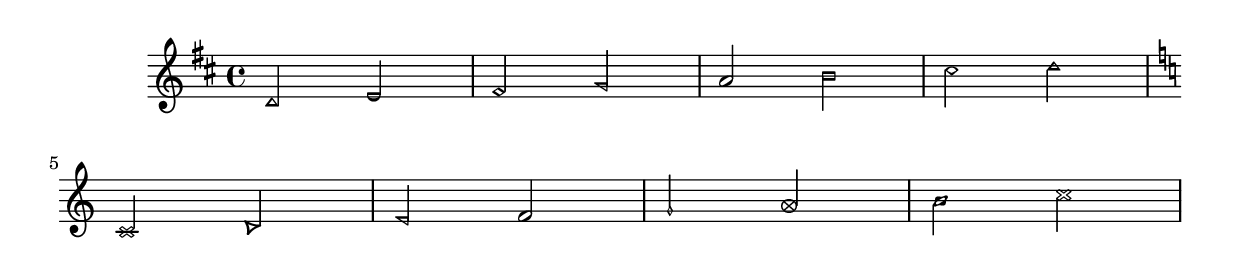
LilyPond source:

%% Do not edit this file; it is automatically
%% generated from LSR http://lsr.dsi.unimi.it
%% This file is in the public domain.
\version "2.13.16"

\header {
  lsrtags = "pitches, editorial-annotations"

%% Translation of GIT committish: 5a7301fc350ffc3ab5bd3a2084c91666c9e9a549
  doctitlees = "Aplicar estilos de cabeza según la nota de la escala"
  texidoces = "
La propiedad @code{shapeNoteStyles} se puede usar para definir varios
estilos de cabezas de nota para cada grado de la escala (según esté
establecido por la armadura o por la propiedad @code{tonic}).  Esta
propiedad requiere un conjunto de símbolos, que pueden ser puramente
arbitrarios (se permiten expresiones geométricas como @code{triangle},
triángulo, @code{cross}, aspas, y @code{xcircle}, círculo con aspas) o
basados en una antigua tradición americana de grabado (ciertos nombres
de nota latinos trambién se permiten).

Dicho esto, para imitar antiguos cancioneros americanos, existen varios
estilos predefinidos de cabezas de nota disponibles a través de
instrucciones de abreviatura como @code{\\aikenHeads} o
@code{\\sacredHarpHeads}.

Este ejemplo muestra distintas formas de obtener cabezas de notas con forma,
y muestra la capacidad de transportar una melodía sin perder la
correspondencia entre las funciones armónicas y los estilos de cabezas de
nota.

"

%% Translation of GIT committish: 0a868be38a775ecb1ef935b079000cebbc64de40
  doctitlede = "Notenkopfstile basierend auf der Tonleiterstufe erstellen"
  texidocde = "
Die @code{shapeNoteStyles}-(NotenFormenStile)-Eigenschaft kann benutzt
werden, um verschiedene Notenstile für jeden Schritt der Tonleiter
zu definieren (vorgegeben von der Tonart oder der @qq{tonic}
(Tonika)-Eigneschaft.  Diese Eigenschaft braucht eine Anzahl von Symbolen,
welche beliebig sein können (geometrische Ausdrücke wie @code{triangle}
(Dreieck), @code{cross} (Kreuz) und @code{xcircle} (X-Kreis) sind erlaubt)
oder basierend auf einer alten amerikanischen Notensatztradition (einige
lateinische Notenbezeichnungen sind auch erlaubt).

Um alte amerikanische Liederbücher zu imitieren, gibt es einige
vordefinierte Notenstile wie etwa @code{\\aikenHeads} (im Stil von Aiken)
oder @code{\\sacredHarpHeads} (im Stil der Sacred Harp-Tradition).

Dieses Beispiel zeigt, wie man unterschiedlich geformte Noten erhält und
eine Melodie transponieren kann, ohne dass das Verhältnis zwischen den
harmonischen Funktionen und dem Notenstil verloren geht.

"
%% Translation of GIT committish: 58a29969da425eaf424946f4119e601545fb7a7e
  texidocfr = "
La propriété @code{shapeNoteStyles} permet d'affecter un profil
particulier à chaque degré de la gamme -- à partir de l'armure ou
de la propriété @code{tonic}.  Ses valeurs sont constituées d'une liste
de symboles, qu'il s'agisse de formes géométriques (@code{triangle},
@code{cross}, ou @code{xcircle}) ou basés sur la tradition des graveurs
américains (avec quelques noms de note latins).

LilyPond dispose de deux raccourcis, @code{\aikenHeads} et
@code{\sacredHarpHeads}, permettant de reproduire déanciens recueils de
chansons américaines.

L'exemple suivant montre plusieurs manières de profiler les têtes de
note, ainsi que la capacité de trnsposer tout en respectant la fonction
harmonique de chaque note dans la gamme.

"
  doctitlefr = "Profilage des notes selon leur degré dans la gamme"


  texidoc = "
The @code{shapeNoteStyles} property can be used to define various note
head styles for each step of the scale (as set by the key signature or
the @code{tonic} property). This property requires a set of symbols,
which can be purely arbitrary (geometrical expressions such as
@code{triangle}, @code{cross}, and @code{xcircle} are allowed) or based
on old American engraving tradition (some latin note names are also
allowed).

That said, to imitate old American song books, there are several
predefined note head styles available through shortcut commands such as
@code{\\aikenHeads} or @code{\\sacredHarpHeads}.

This example shows different ways to obtain shape note heads, and
demonstrates the ability to transpose a melody without losing the
correspondence between harmonic functions and note head styles.

"
  doctitle = "Applying note head styles depending on the step of the scale"
} % begin verbatim

fragment = {
  \key c \major
  c2 d
  e2 f
  g2 a
  b2 c
}

\new Staff {
  \transpose c d
  \relative c' {
    \set shapeNoteStyles = #'#(do re mi fa
                               #f la ti)
    \fragment
  }

  \break

  \relative c' {
    \set shapeNoteStyles = #'#(cross triangle fa #f
                               mensural xcircle diamond)
    \fragment
  }
}

